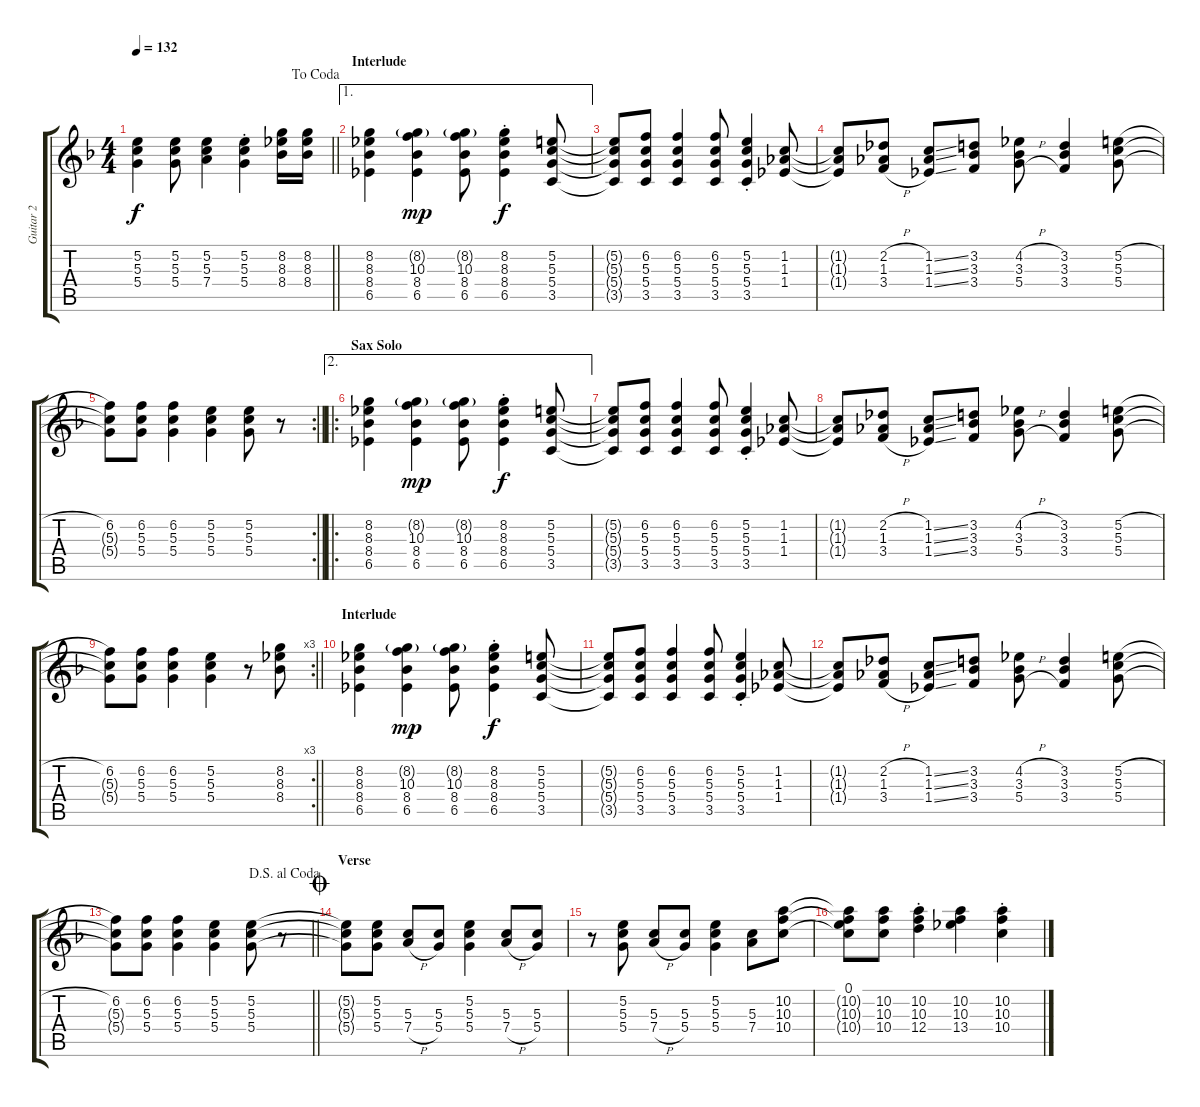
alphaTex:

\track ("Guitar 2" "Guitar 2") {instrument overdrivenguitar}
\staff {score tabs}
\tuning (E4 B3 G3 D3 A2 E2) {hide}
\ts (4 4)
\jump dacoda
\tempo 132
\clef g2
\barLineRight lightlight
\ks f
(5.2{t} 5.3{t} 5.4{t}).4{dy f} (5.2 5.3 5.4).8 (5.2 5.3 7.4).4 (5.2{st} 5.3{st} 5.4{st}).4 (8.2 8.3 8.4).16 (8.2 8.3 8.4).16 |
\ae 1
\section ("" "Interlude")
(8.2 8.3 8.4 6.5).4 (8.2{g} 10.3 8.4 6.5).4{dy mp} (8.2{g} 10.3 8.4 6.5).8 (8.2{st} 8.3{st} 8.4{st} 6.5).4{dy f} (5.2 5.3 5.4 3.5).8 |
(5.2{t} 5.3{t} 5.4{t} 3.5{t}).8 (6.2 5.3 5.4 3.5).8 (6.2 5.3 5.4 3.5).4 (6.2 5.3 5.4 3.5).8 (5.2{st} 5.3{st} 5.4{st} 3.5{st}).4 (1.2 1.3 1.4).8 |
(1.2{t} 1.3{t} 1.4{t}).8 (2.2{h} 1.3{h} 3.4{h}).8 (1.2{ss} 1.3{ss} 1.4{ss}).8 (3.2 3.3 3.4).8 (4.2{h} 3.3{h} 5.4{h}).8 (3.2 3.3 3.4).4 (5.2{h} 5.3 5.4).8 |
\rc 2
\barLineRight lightlight
(6.2 5.3{t} 5.4{t}).8 (6.2 5.3 5.4).8 (6.2 5.3 5.4).4 (5.2 5.3 5.4).4 (5.2 5.3 5.4).8 r.8 |
\ae 2
\ro
\section ("" "Sax Solo")
(8.2 8.3 8.4 6.5).4 (8.2{g} 10.3 8.4 6.5).4{dy mp} (8.2{g} 10.3 8.4 6.5).8 (8.2{st} 8.3{st} 8.4{st} 6.5).4{dy f} (5.2 5.3 5.4 3.5).8 |
(5.2{t} 5.3{t} 5.4{t} 3.5{t}).8 (6.2 5.3 5.4 3.5).8 (6.2 5.3 5.4 3.5).4 (6.2 5.3 5.4 3.5).8 (5.2{st} 5.3{st} 5.4{st} 3.5{st}).4 (1.2 1.3 1.4).8 |
(1.2{t} 1.3{t} 1.4{t}).8 (2.2{h} 1.3{h} 3.4{h}).8 (1.2{ss} 1.3{ss} 1.4{ss}).8 (3.2 3.3 3.4).8 (4.2{h} 3.3{h} 5.4{h}).8 (3.2 3.3 3.4).4 (5.2{h} 5.3 5.4).8 |
\rc 3
\barLineRight lightlight
(6.2 5.3{t} 5.4{t}).8 (6.2 5.3 5.4).8 (6.2 5.3 5.4).4 (5.2 5.3 5.4).4 r.8 (8.2 8.3 8.4).8 |
\section ("" "Interlude")
(8.2 8.3 8.4 6.5).4 (8.2{g} 10.3 8.4 6.5).4{dy mp} (8.2{g} 10.3 8.4 6.5).8 (8.2{st} 8.3{st} 8.4{st} 6.5).4{dy f} (5.2 5.3 5.4 3.5).8 |
(5.2{t} 5.3{t} 5.4{t} 3.5{t}).8 (6.2 5.3 5.4 3.5).8 (6.2 5.3 5.4 3.5).4 (6.2 5.3 5.4 3.5).8 (5.2{st} 5.3{st} 5.4{st} 3.5{st}).4 (1.2 1.3 1.4).8 |
(1.2{t} 1.3{t} 1.4{t}).8 (2.2{h} 1.3{h} 3.4{h}).8 (1.2{ss} 1.3{ss} 1.4{ss}).8 (3.2 3.3 3.4).8 (4.2{h} 3.3{h} 5.4{h}).8 (3.2 3.3 3.4).4 (5.2{h} 5.3 5.4).8 |
\jump dalsegnoalcoda
\barLineRight lightlight
(6.2 5.3{t} 5.4{t}).8 (6.2 5.3 5.4).8 (6.2 5.3 5.4).4 (5.2 5.3 5.4).4 (5.2 5.3 5.4).8 r.8 |
\section ("" "Verse")
\jump coda
(5.2{t} 5.3{t} 5.4{t}).8 (5.2 5.3 5.4).8 (5.3 7.4{h}).8 (5.3 5.4).8 (5.2 5.3 5.4).4 (5.3 7.4{h}).8 (5.3 5.4).8 |
r.8 (5.2 5.3 5.4).8 (5.3 7.4{h}).8 (5.3 5.4).8 (5.2 5.3 5.4).4 (5.3 7.4).8 (10.2 10.3 10.4).8 |
(0.1 10.2{t} 10.3{t} 10.4{t}).8 (10.2 10.3 10.4).8 (10.2{st} 10.3{st} 12.4).4 (10.2 10.3 13.4).4 (10.2{st} 10.3{st} 10.4{st}).4
